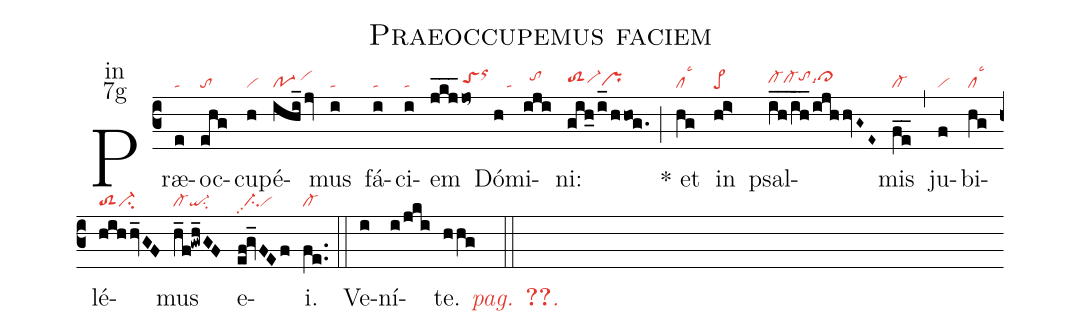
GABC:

name:Praeoccupemus faciem;
office-part:in;
mode:7g;
nabc-lines:1;
%%
(c3) Præ(e|ta)oc(ehg|to)cu(h|vi)pé(ihi_/jv|po-1/vihi)mus(i|ta) fá(i|ta)ci(i|ta)em(jkj___jo~|//////////toShhorhk) Dó(h|////ta)mi(iji|//tohi)ni:(gih_0/i_/hhog.|toS2hhvi-hhprhg) (;) <sp>*</sp> et(hg|cllsc3) in(hi>|pe>) psal(ih__/ih__/ijh/hvG~E~|cl-hhcl-hhtohilsi9cl>hi)mis(fe__|cl-) (,) ju(f|vi)bi(hg|cllsc3)lé(hih/hv_GF|toS2ci-)mus(h_f!gwh_GF|cl-qi-su2) e(ef@gv_FEf|//ci-pp2vi)i.(fe..|cl-) (::) <nlba>Ve(i)ní(i/jki)t{e}. <c><i>pag. <v>\pageref{M-ORIP7g}</v>.</i></c></nlba>(hhg ::)
